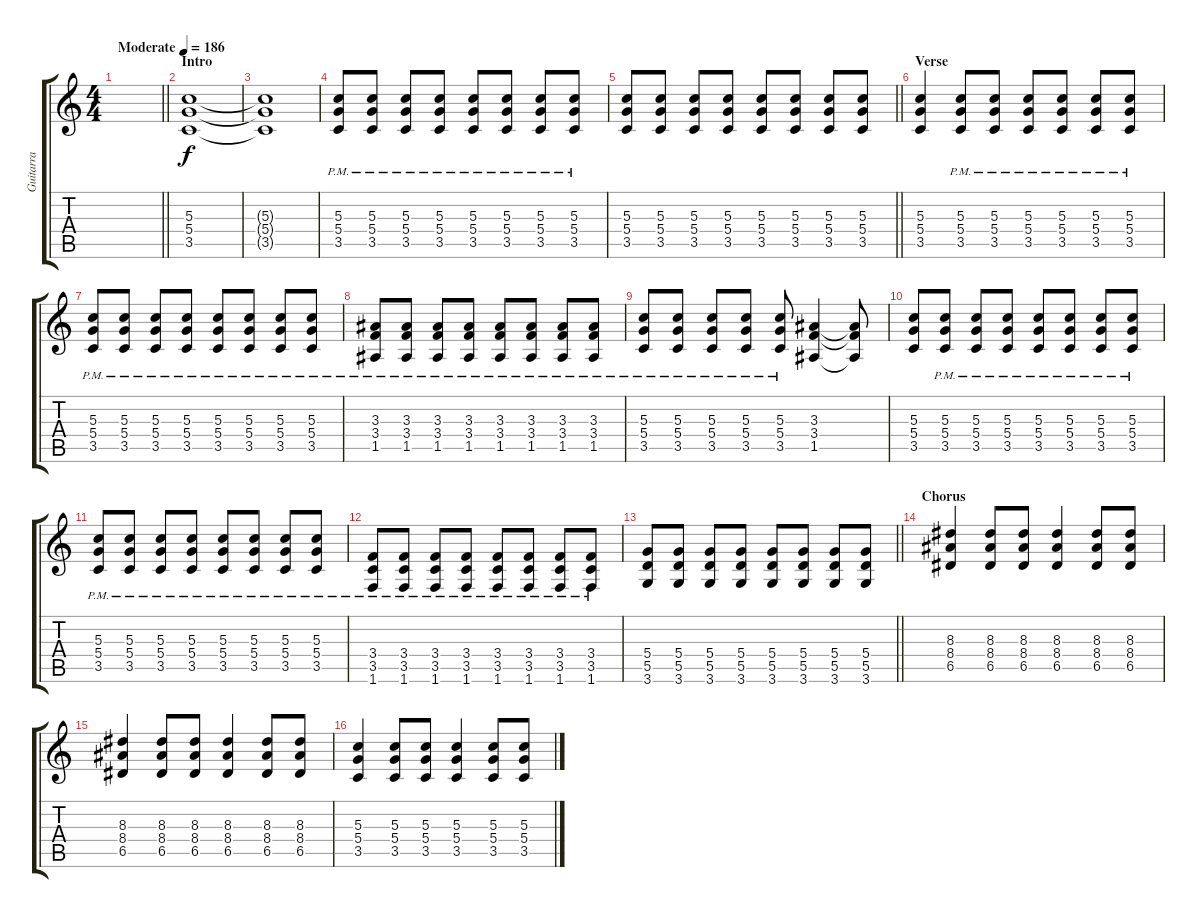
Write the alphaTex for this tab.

\track ("Guitarra" "Guitarra") {instrument overdrivenguitar}
\staff {score tabs}
\tuning (E4 B3 G3 D3 A2 E2) {hide}
\ts (4 4)
\tempo (186 "Moderate")
\clef g2
\barLineRight lightlight
\ks c
|
\section ("" "Intro")
(5.3 5.4 3.5).1 |
(5.3{t} 5.4{t} 3.5{t}).1 |
(5.3{pm} 5.4{pm} 3.5{pm}).8 (5.3{pm} 5.4{pm} 3.5{pm}).8 (5.3{pm} 5.4{pm} 3.5{pm}).8 (5.3{pm} 5.4{pm} 3.5{pm}).8 (5.3{pm} 5.4{pm} 3.5{pm}).8 (5.3{pm} 5.4{pm} 3.5{pm}).8 (5.3{pm} 5.4{pm} 3.5{pm}).8 (5.3{pm} 5.4{pm} 3.5{pm}).8 |
\barLineRight lightlight
(5.3 5.4 3.5).8 (5.3 5.4 3.5).8 (5.3 5.4 3.5).8 (5.3 5.4 3.5).8 (5.3 5.4 3.5).8 (5.3 5.4 3.5).8 (5.3 5.4 3.5).8 (5.3 5.4 3.5).8 |
\section ("" "Verse")
(5.3 5.4 3.5).4 (5.3{pm} 5.4{pm} 3.5{pm}).8 (5.3{pm} 5.4{pm} 3.5{pm}).8 (5.3{pm} 5.4{pm} 3.5{pm}).8 (5.3{pm} 5.4{pm} 3.5{pm}).8 (5.3{pm} 5.4{pm} 3.5{pm}).8 (5.3{pm} 5.4{pm} 3.5{pm}).8 |
(5.3{pm} 5.4{pm} 3.5{pm}).8 (5.3{pm} 5.4{pm} 3.5{pm}).8 (5.3{pm} 5.4{pm} 3.5{pm}).8 (5.3{pm} 5.4{pm} 3.5{pm}).8 (5.3{pm} 5.4{pm} 3.5{pm}).8 (5.3{pm} 5.4{pm} 3.5{pm}).8 (5.3{pm} 5.4{pm} 3.5{pm}).8 (5.3{pm} 5.4{pm} 3.5{pm}).8 |
(3.3{pm} 3.4{pm} 1.5{pm}).8 (3.3{pm} 3.4{pm} 1.5{pm}).8 (3.3{pm} 3.4{pm} 1.5{pm}).8 (3.3{pm} 3.4{pm} 1.5{pm}).8 (3.3{pm} 3.4{pm} 1.5{pm}).8 (3.3{pm} 3.4{pm} 1.5{pm}).8 (3.3{pm} 3.4{pm} 1.5{pm}).8 (3.3{pm} 3.4{pm} 1.5{pm}).8 |
(5.3{pm} 5.4{pm} 3.5{pm}).8 (5.3{pm} 5.4{pm} 3.5{pm}).8 (5.3{pm} 5.4{pm} 3.5{pm}).8 (5.3{pm} 5.4{pm} 3.5{pm}).8 (5.3{pm} 5.4{pm} 3.5{pm}).8 (3.3 3.4 1.5).4 (3.3{t} 3.4{t} 1.5{t}).8 |
(5.3 5.4 3.5).8 (5.3{pm} 5.4{pm} 3.5{pm}).8 (5.3{pm} 5.4{pm} 3.5{pm}).8 (5.3{pm} 5.4{pm} 3.5{pm}).8 (5.3{pm} 5.4{pm} 3.5{pm}).8 (5.3{pm} 5.4{pm} 3.5{pm}).8 (5.3{pm} 5.4{pm} 3.5{pm}).8 (5.3{pm} 5.4{pm} 3.5{pm}).8 |
(5.3{pm} 5.4{pm} 3.5{pm}).8 (5.3{pm} 5.4{pm} 3.5{pm}).8 (5.3{pm} 5.4{pm} 3.5{pm}).8 (5.3{pm} 5.4{pm} 3.5{pm}).8 (5.3{pm} 5.4{pm} 3.5{pm}).8 (5.3{pm} 5.4{pm} 3.5{pm}).8 (5.3{pm} 5.4{pm} 3.5{pm}).8 (5.3{pm} 5.4{pm} 3.5{pm}).8 |
(3.4{pm} 3.5{pm} 1.6{pm}).8 (3.4{pm} 3.5{pm} 1.6{pm}).8 (3.4{pm} 3.5{pm} 1.6{pm}).8 (3.4{pm} 3.5{pm} 1.6{pm}).8 (3.4{pm} 3.5{pm} 1.6{pm}).8 (3.4{pm} 3.5{pm} 1.6{pm}).8 (3.4{pm} 3.5{pm} 1.6{pm}).8 (3.4{pm} 3.5{pm} 1.6{pm}).8 |
\barLineRight lightlight
(5.4 5.5 3.6).8 (5.4 5.5 3.6).8 (5.4 5.5 3.6).8 (5.4 5.5 3.6).8 (5.4 5.5 3.6).8 (5.4 5.5 3.6).8 (5.4 5.5 3.6).8 (5.4 5.5 3.6).8 |
\section ("" "Chorus")
(8.3 8.4 6.5).4 (8.3 8.4 6.5).8 (8.3 8.4 6.5).8 (8.3 8.4 6.5).4 (8.3 8.4 6.5).8 (8.3 8.4 6.5).8 |
(8.3 8.4 6.5).4 (8.3 8.4 6.5).8 (8.3 8.4 6.5).8 (8.3 8.4 6.5).4 (8.3 8.4 6.5).8 (8.3 8.4 6.5).8 |
(5.3 5.4 3.5).4 (5.3 5.4 3.5).8 (5.3 5.4 3.5).8 (5.3 5.4 3.5).4 (5.3 5.4 3.5).8 (5.3 5.4 3.5).8
